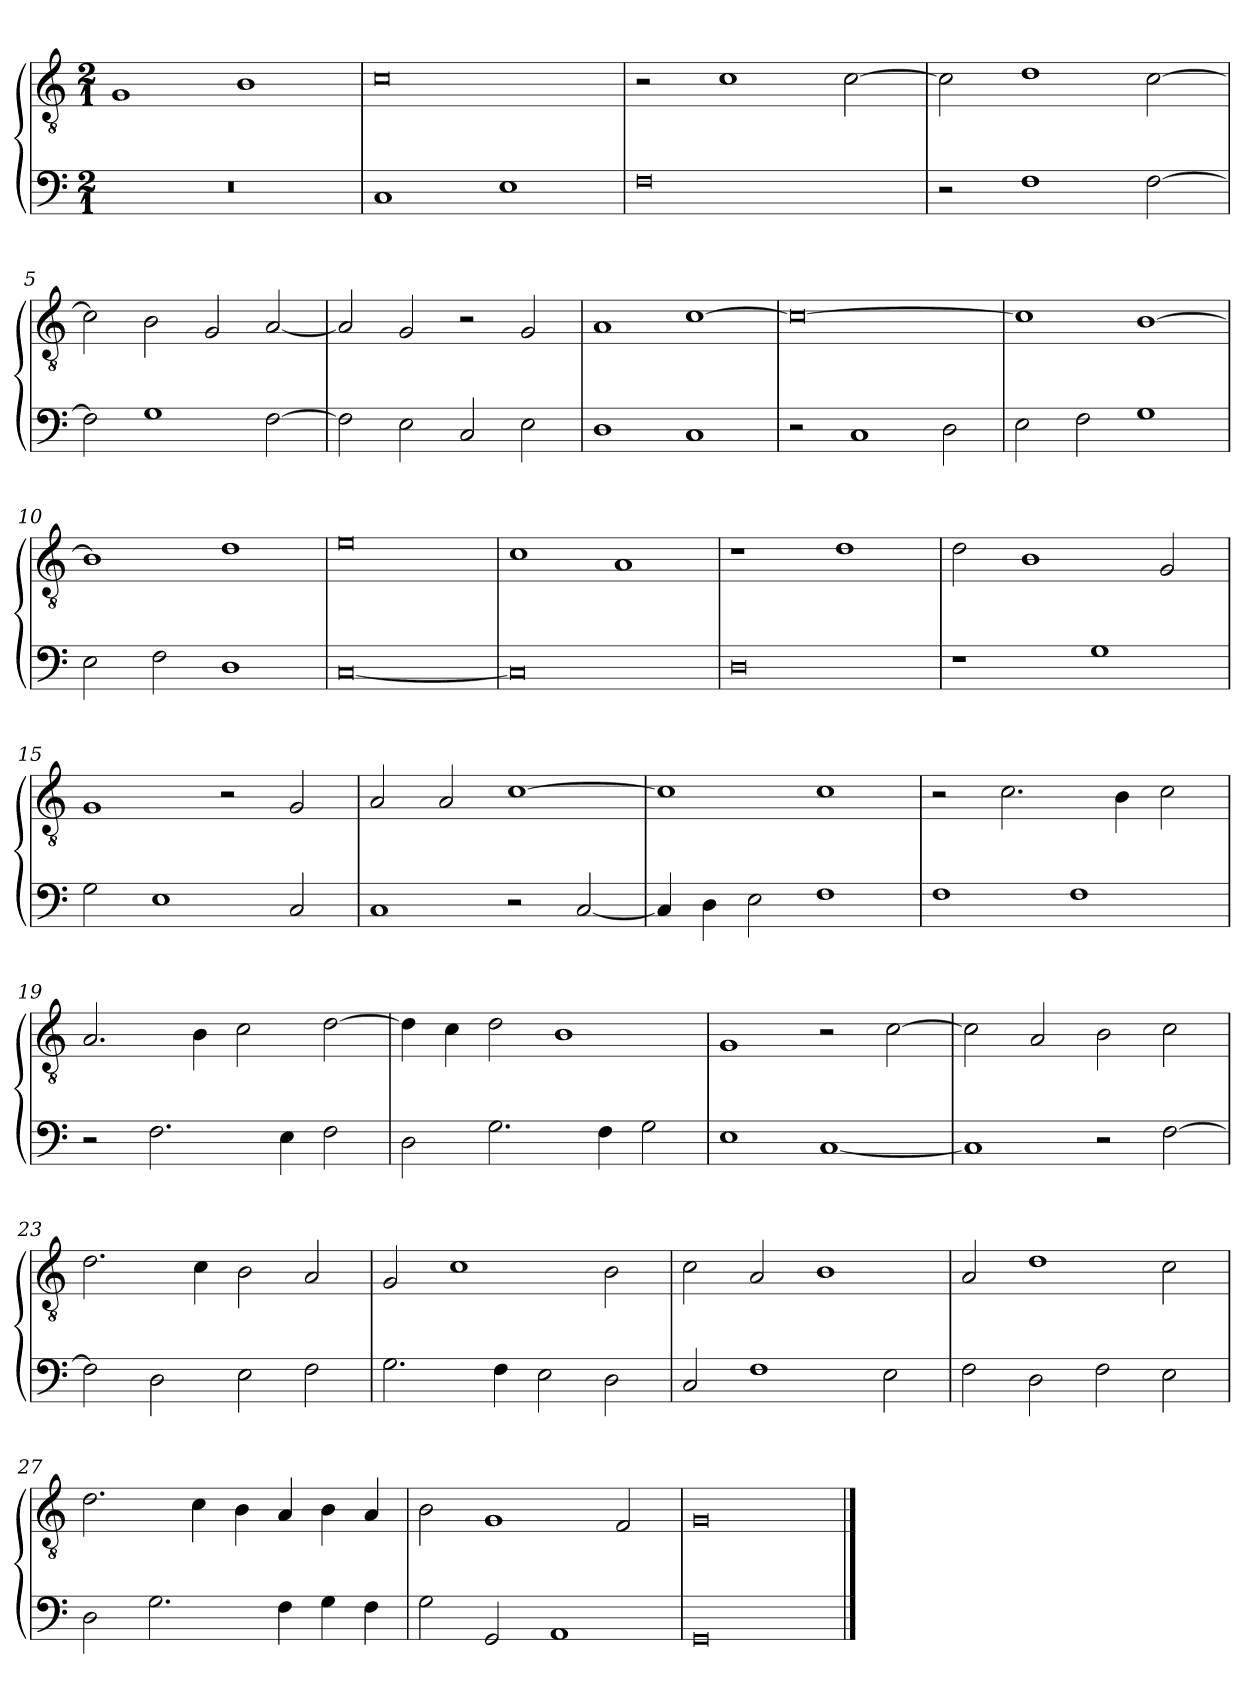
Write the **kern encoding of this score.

**kern	**kern
*part2	*part1
*staff2	*staff1
*clefF4	*clefGv2
*k[]	*k[]
*M2/1	*M2/1
=1	=1
0r	1G
.	1B
=2	=2
1C	0c
1E	.
=3	=3
0F	2r
.	1c
.	[2c
=4	=4
2r	2c]
1F	1d
[2F	[2c
=5	=5
2F]	2c]
1G	2B
.	2G
[2F	[2A
=6	=6
2F]	2A]
2E	2G
2C	2r
2E	2G
=7	=7
1D	1A
1C	[1c
=8	=8
2r	0c_
1C	.
2D	.
=9	=9
2E	1c]
2F	.
1G	[1B
=10	=10
2E	1B]
2F	.
1D	1d
=11	=11
[0C	0e
=12	=12
0C]	1c
.	1A
=13	=13
0D	1r
.	1d
=14	=14
1r	2d
.	1B
1G	.
.	2G
=15	=15
2G	1G
1E	.
.	2r
2C	2G
=16	=16
1C	2A
.	2A
2r	[1c
[2C	.
=17	=17
4C]	1c]
4D	.
2E	.
1F	1c
=18	=18
1F	2r
.	2.c
1F	.
.	4B
.	2c
=19	=19
2r	2.A
2.F	.
.	4B
.	2c
4E	.
2F	[2d
=20	=20
2D	4d]
.	4c
2.G	2d
.	1B
4F	.
2G	.
=21	=21
1E	1G
[1C	2r
.	[2c
=22	=22
1C]	2c]
.	2A
2r	2B
[2F	2c
=23	=23
2F]	2.d
2D	.
.	4c
2E	2B
2F	2A
=24	=24
2.G	2G
.	1c
4F	.
2E	.
2D	2B
=25	=25
2C	2c
1F	2A
.	1B
2E	.
=26	=26
2F	2A
2D	1d
2F	.
2E	2c
=27	=27
2D	2.d
2.G	.
.	4c
.	4B
4F	4A
4G	4B
4F	4A
=28	=28
2G	2B
2GG	1G
1AA	.
.	2F
=29	=29
0GG	0G
==	==
*-	*-
